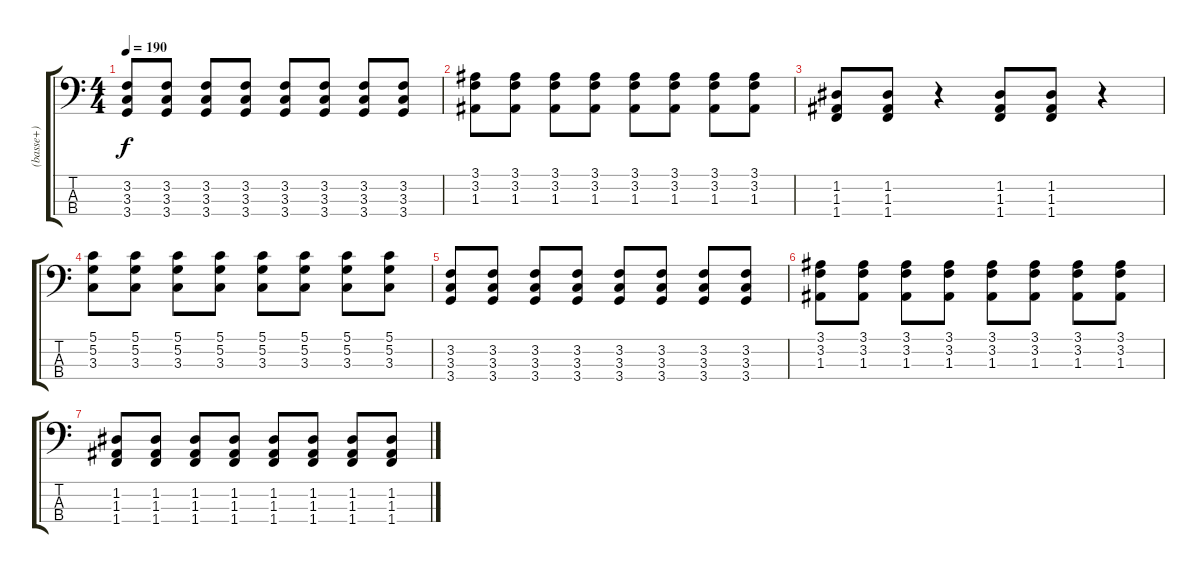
\track ("(basse+)" "(basse+)") {instrument electricbasspick}
\staff {score tabs}
\tuning (G2 D2 A1 E1) {hide}
\ts (4 4)
\tempo 190
\clef f4
\ks c
(3.2 3.3 3.4).8{dy f} (3.2 3.3 3.4).8 (3.2 3.3 3.4).8 (3.2 3.3 3.4).8 (3.2 3.3 3.4).8 (3.2 3.3 3.4).8 (3.2 3.3 3.4).8 (3.2 3.3 3.4).8 |
(3.1 3.2 1.3).8 (3.1 3.2 1.3).8 (3.1 3.2 1.3).8 (3.1 3.2 1.3).8 (3.1 3.2 1.3).8 (3.1 3.2 1.3).8 (3.1 3.2 1.3).8 (3.1 3.2 1.3).8 |
(1.2 1.3 1.4).8 (1.2 1.3 1.4).8 r.4 (1.2 1.3 1.4).8 (1.2 1.3 1.4).8 r.4 |
(5.1 5.2 3.3).8 (5.1 5.2 3.3).8 (5.1 5.2 3.3).8 (5.1 5.2 3.3).8 (5.1 5.2 3.3).8 (5.1 5.2 3.3).8 (5.1 5.2 3.3).8 (5.1 5.2 3.3).8 |
(3.2 3.3 3.4).8 (3.2 3.3 3.4).8 (3.2 3.3 3.4).8 (3.2 3.3 3.4).8 (3.2 3.3 3.4).8 (3.2 3.3 3.4).8 (3.2 3.3 3.4).8 (3.2 3.3 3.4).8 |
(3.1 3.2 1.3).8 (3.1 3.2 1.3).8 (3.1 3.2 1.3).8 (3.1 3.2 1.3).8 (3.1 3.2 1.3).8 (3.1 3.2 1.3).8 (3.1 3.2 1.3).8 (3.1 3.2 1.3).8 |
(1.2 1.3 1.4).8 (1.2 1.3 1.4).8 (1.2 1.3 1.4).8 (1.2 1.3 1.4).8 (1.2 1.3 1.4).8 (1.2 1.3 1.4).8 (1.2 1.3 1.4).8 (1.2 1.3 1.4).8
